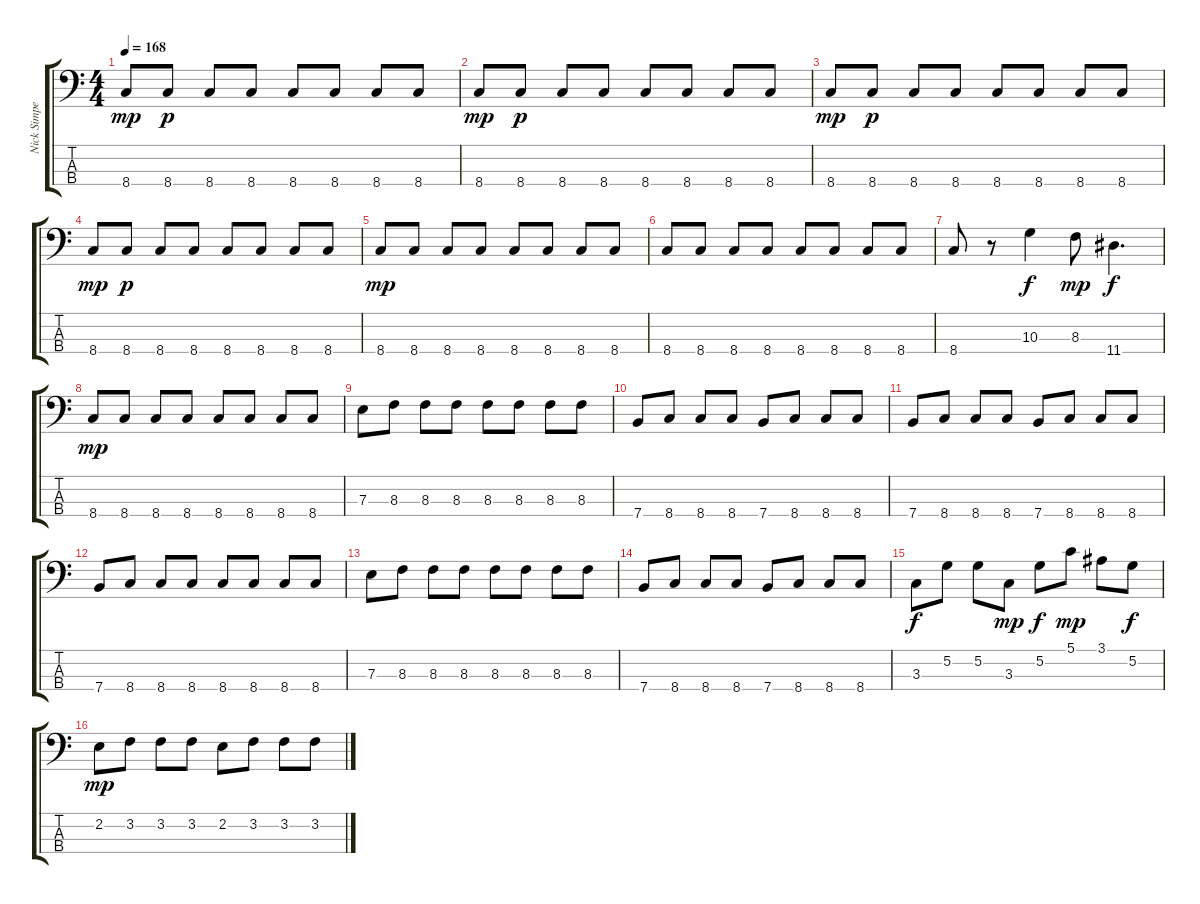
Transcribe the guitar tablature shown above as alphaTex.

\track ("Nick Simper" "Nick Simpe") {instrument electricbassfinger}
\staff {score tabs}
\tuning (G2 D2 A1 E1) {hide}
\ts (4 4)
\tempo 168
\clef f4
\ks c
8.4.8{dy mp} 8.4.8{dy p} 8.4.8 8.4.8 8.4.8 8.4.8 8.4.8 8.4.8 |
8.4.8{dy mp} 8.4.8{dy p} 8.4.8 8.4.8 8.4.8 8.4.8 8.4.8 8.4.8 |
8.4.8{dy mp} 8.4.8{dy p} 8.4.8 8.4.8 8.4.8 8.4.8 8.4.8 8.4.8 |
8.4.8{dy mp} 8.4.8{dy p} 8.4.8 8.4.8 8.4.8 8.4.8 8.4.8 8.4.8 |
8.4.8{dy mp} 8.4.8 8.4.8 8.4.8 8.4.8 8.4.8 8.4.8 8.4.8 |
8.4.8 8.4.8 8.4.8 8.4.8 8.4.8 8.4.8 8.4.8 8.4.8 |
8.4.8 r.8 10.3.4{dy f} 8.3.8{dy mp} 11.4.4{d dy f} |
8.4.8{dy mp} 8.4.8 8.4.8 8.4.8 8.4.8 8.4.8 8.4.8 8.4.8 |
7.3.8 8.3.8 8.3.8 8.3.8 8.3.8 8.3.8 8.3.8 8.3.8 |
7.4.8 8.4.8 8.4.8 8.4.8 7.4.8 8.4.8 8.4.8 8.4.8 |
7.4.8 8.4.8 8.4.8 8.4.8 7.4.8 8.4.8 8.4.8 8.4.8 |
7.4.8 8.4.8 8.4.8 8.4.8 8.4.8 8.4.8 8.4.8 8.4.8 |
7.3.8 8.3.8 8.3.8 8.3.8 8.3.8 8.3.8 8.3.8 8.3.8 |
7.4.8 8.4.8 8.4.8 8.4.8 7.4.8 8.4.8 8.4.8 8.4.8 |
3.3.8{dy f} 5.2.8 5.2.8 3.3.8{dy mp} 5.2.8{dy f} 5.1.8{dy mp} 3.1.8 5.2.8{dy f} |
2.2.8{dy mp} 3.2.8 3.2.8 3.2.8 2.2.8 3.2.8 3.2.8 3.2.8
